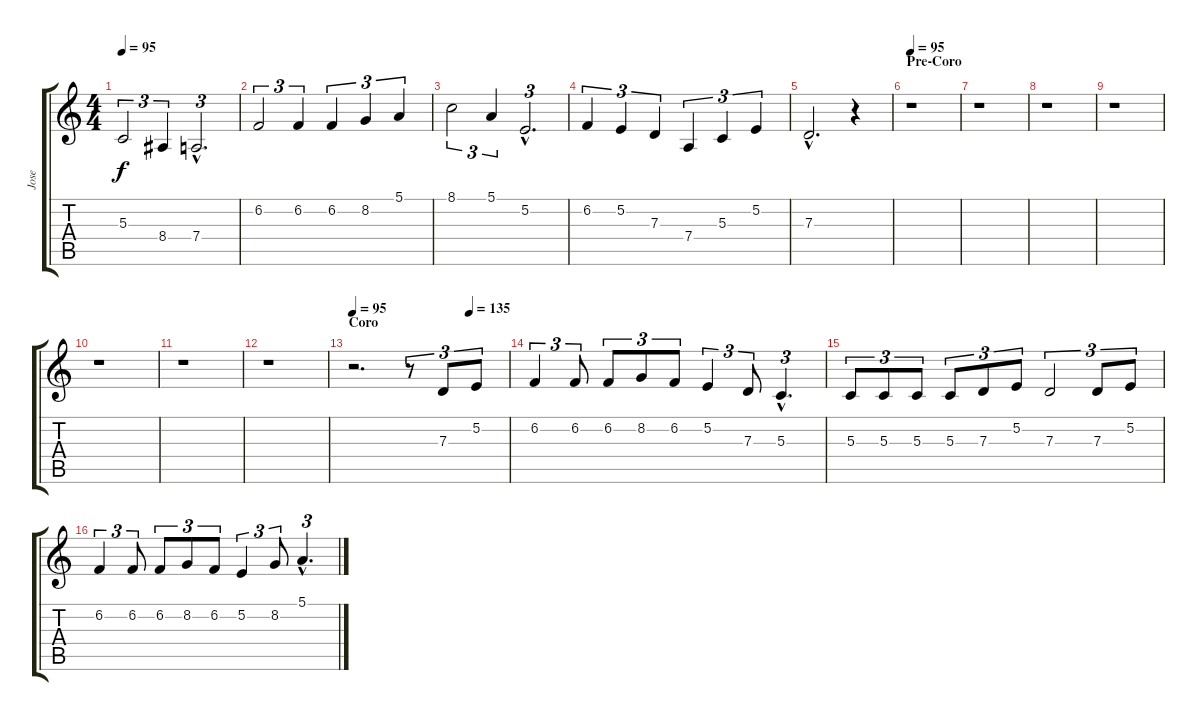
\track ("Jose" "Jose") {instrument sopranosax}
\staff {score tabs}
\tuning (E4 B3 G3 D3 A2 E2) {hide}
\ts (4 4)
\tempo 95
\clef g2
\ks c
5.3.2{tu (3 2) dy f} 8.4.4{tu (3 2)} 7.4{hac}.2{d tu (3 2)} |
6.2.2{tu (3 2)} 6.2.4{tu (3 2)} 6.2.4{tu (3 2)} 8.2.4{tu (3 2)} 5.1.4{tu (3 2)} |
8.1.2{tu (3 2)} 5.1.4{tu (3 2)} 5.2{hac}.2{d tu (3 2)} |
6.2.4{tu (3 2)} 5.2.4{tu (3 2)} 7.3.4{tu (3 2)} 7.4.4{tu (3 2)} 5.3.4{tu (3 2)} 5.2.4{tu (3 2)} |
7.3{hac}.2{d} r.4 |
\section ("" "Pre-Coro")
\tempo 95
r.1 |
r.1 |
r.1 |
r.1 |
r.1 |
r.1 |
r.1 |
\section ("" "Coro")
\tempo 95
\tempo (135 0.75)
r.2{d} r.8{tu (3 2)} 7.3.8{tu (3 2)} 5.2.8{tu (3 2)} |
6.2.4{tu (3 2)} 6.2.8{tu (3 2)} 6.2.8{tu (3 2)} 8.2.8{tu (3 2)} 6.2.8{tu (3 2)} 5.2.4{tu (3 2)} 7.3.8{tu (3 2)} 5.3{hac}.4{d tu (3 2)} |
5.3.8{tu (3 2)} 5.3.8{tu (3 2)} 5.3.8{tu (3 2)} 5.3.8{tu (3 2)} 7.3.8{tu (3 2)} 5.2.8{tu (3 2)} 7.3.2{tu (3 2)} 7.3.8{tu (3 2)} 5.2.8{tu (3 2)} |
6.2.4{tu (3 2)} 6.2.8{tu (3 2)} 6.2.8{tu (3 2)} 8.2.8{tu (3 2)} 6.2.8{tu (3 2)} 5.2.4{tu (3 2)} 8.2.8{tu (3 2)} 5.1{hac}.4{d tu (3 2)}
